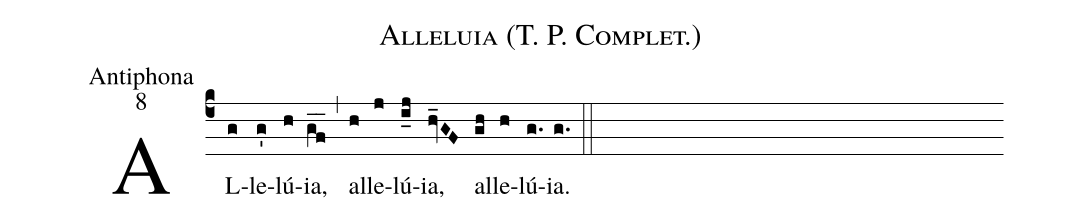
name:Alleluia (T. P. Complet.);
office-part:Antiphona;
mode:8;
%%
(c4) AL(g)le(g')lú(h)ia,(g_f_) (,) al(h)le(j)lú(i_j)ia,(hv_GF) al(gh)le(h)lú(g.)ia.(g.) (::)
